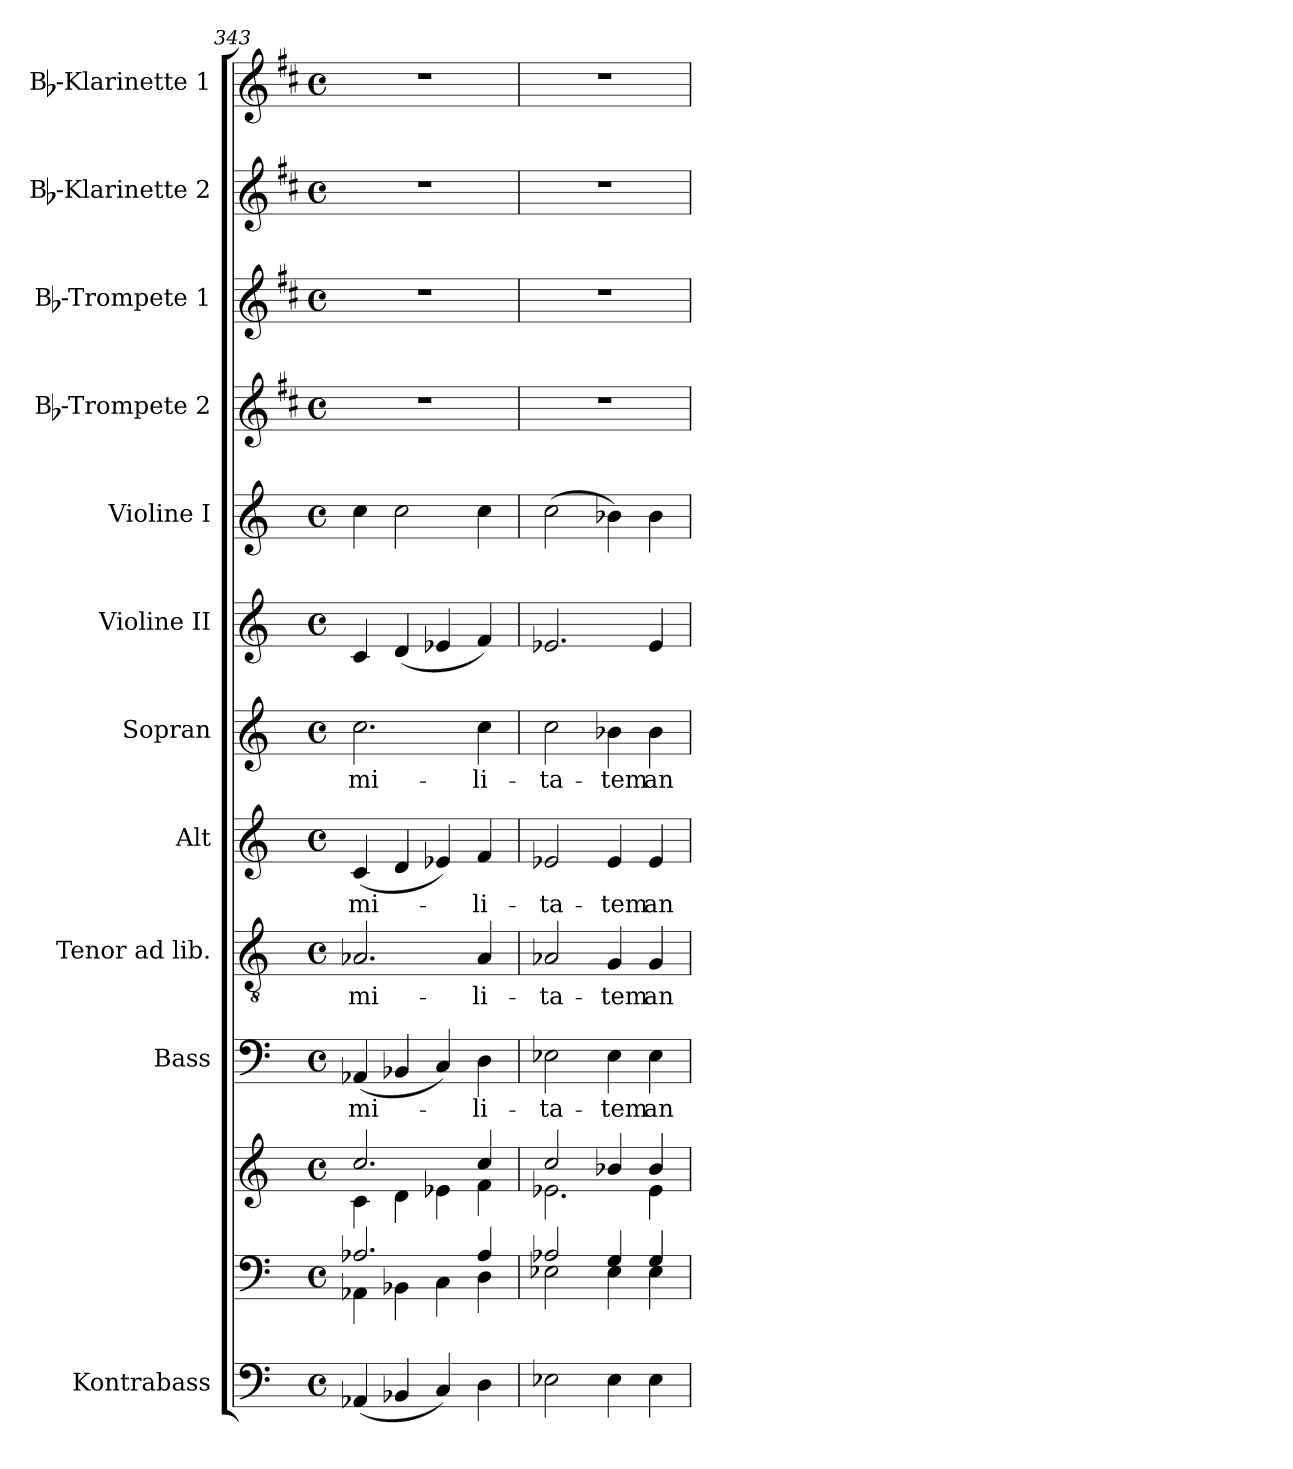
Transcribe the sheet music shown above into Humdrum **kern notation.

**kern	**kern	**kern	**kern	**text	**kern	**text	**kern	**text	**kern	**text	**kern	**kern	**kern	**kern	**kern	**kern
*part12	*part11	*part11	*part10	*part10	*part9	*part9	*part8	*part8	*part7	*part7	*part6	*part5	*part4	*part3	*part2	*part1
*staff13	*staff12	*staff11	*staff10	*staff10	*staff9	*staff9	*staff8	*staff8	*staff7	*staff7	*staff6	*staff5	*staff4	*staff3	*staff2	*staff1
*I"Kontrabass	*	*	*I"Bass	*	*I"Tenor ad lib.	*	*I"Alt	*	*I"Sopran	*	*I"Violine II	*I"Violine I	*I"Bb-Trompete 2	*I"Bb-Trompete 1	*I"Bb-Klarinette 2	*I"Bb-Klarinette 1
*I'Kb.	*	*	*I'B.	*	*I'T.	*	*I'A.	*	*I'S.	*	*I'Vl. II	*I'Vl. I	*I'Bb Trp. 2	*I'Bb Trp. 1	*I'Bb Kl. 2	*I'Bb Kl. 1
*clefF4	*clefF4	*clefG2	*clefF4	*	*clefGv2	*	*clefG2	*	*clefG2	*	*clefG2	*clefG2	*clefG2	*clefG2	*clefG2	*clefG2
*ITrd7c12	*	*	*	*	*	*	*	*	*	*	*	*	*ITrd1c2	*ITrd1c2	*ITrd1c2	*ITrd1c2
*k[]	*k[]	*k[]	*k[]	*	*k[]	*	*k[]	*	*k[]	*	*k[]	*k[]	*k[]	*k[]	*k[]	*k[]
*C:	*C:	*C:	*C:	*	*C:	*	*C:	*	*C:	*	*C:	*C:	*C:	*C:	*C:	*C:
*M4/4	*M4/4	*M4/4	*M4/4	*	*M4/4	*	*M4/4	*	*M4/4	*	*M4/4	*M4/4	*M4/4	*M4/4	*M4/4	*M4/4
*met(c)	*met(c)	*met(c)	*met(c)	*	*met(c)	*	*met(c)	*	*met(c)	*	*met(c)	*met(c)	*met(c)	*met(c)	*met(c)	*met(c)
=343	=343	=343	=343	=343	=343	=343	=343	=343	=343	=343	=343	=343	=343	=343	=343	=343
*	*^	*^	*	*	*	*	*	*	*	*	*	*	*	*	*	*
!	!	!	!	!	!	!LO:LY:b	!	!LO:LY:b	!	!LO:LY:b	!	!LO:LY:b	!	!	!	!	!	!
(<4AAA-X/	2.A-X/	4AA-X\	2.cc/	4c\	(<4AA-X/	-mi-	2.A-X/	-mi-	(<4c/	-mi-	2.cc\	-mi-	4c/	4cc\	1r	1r	1r	1r
4BBB-X/	.	4BB-X\	.	4d\	4BB-X/	.	.	.	4d/	.	.	.	(<4d/	2cc\	.	.	.	.
4CC/)	.	4C\	.	4e-X\	4C/)	.	.	.	4e-X/)	.	.	.	4e-X/	.	.	.	.	.
!	!	!	!	!	!	!LO:LY:b	!	!LO:LY:b	!	!LO:LY:b	!	!LO:LY:b	!	!	!	!	!	!
4DD\	4A-/	4D\	4cc/	4f\	4D\	-li-	4A-/	-li-	4f/	-li-	4cc\	-li-	4f/)	4cc\	.	.	.	.
!!LO:PB:g=z
=344	=344	=344	=344	=344	=344	=344	=344	=344	=344	=344	=344	=344	=344	=344	=344	=344	=344	=344
!	!	!	!	!	!	!LO:LY:b	!	!LO:LY:b	!	!LO:LY:b	!	!LO:LY:b	!	!	!	!	!	!
2EE-X\	2A-X/	2E-X\	2cc/	2.e-X\	2E-X\	-ta-	2A-X/	-ta-	2e-X/	-ta-	2cc\	-ta-	2.e-X/	(>2cc\	1r	1r	1r	1r
!	!	!	!	!	!	!LO:LY:b	!	!LO:LY:b	!	!LO:LY:b	!	!LO:LY:b	!	!	!	!	!	!
4EE-\	4G/	4E-\	4b-X/	.	4E-\	-tem	4G/	-tem	4e-/	-tem	4b-X\	-tem	.	4b-X\)	.	.	.	.
!	!	!	!	!	!	!LO:LY:b	!	!LO:LY:b	!	!LO:LY:b	!	!LO:LY:b	!	!	!	!	!	!
4EE-\	4G/	4E-\	4b-/	4e-\	4E-\	an-	4G/	an-	4e-/	an-	4b-\	an-	4e-/	4b-\	.	.	.	.
*	*v	*v	*	*	*	*	*	*	*	*	*	*	*	*	*	*	*	*
*	*	*v	*v	*	*	*	*	*	*	*	*	*	*	*	*	*	*
=	=	=	=	=	=	=	=	=	=	=	=	=	=	=	=	=
*-	*-	*-	*-	*-	*-	*-	*-	*-	*-	*-	*-	*-	*-	*-	*-	*-
